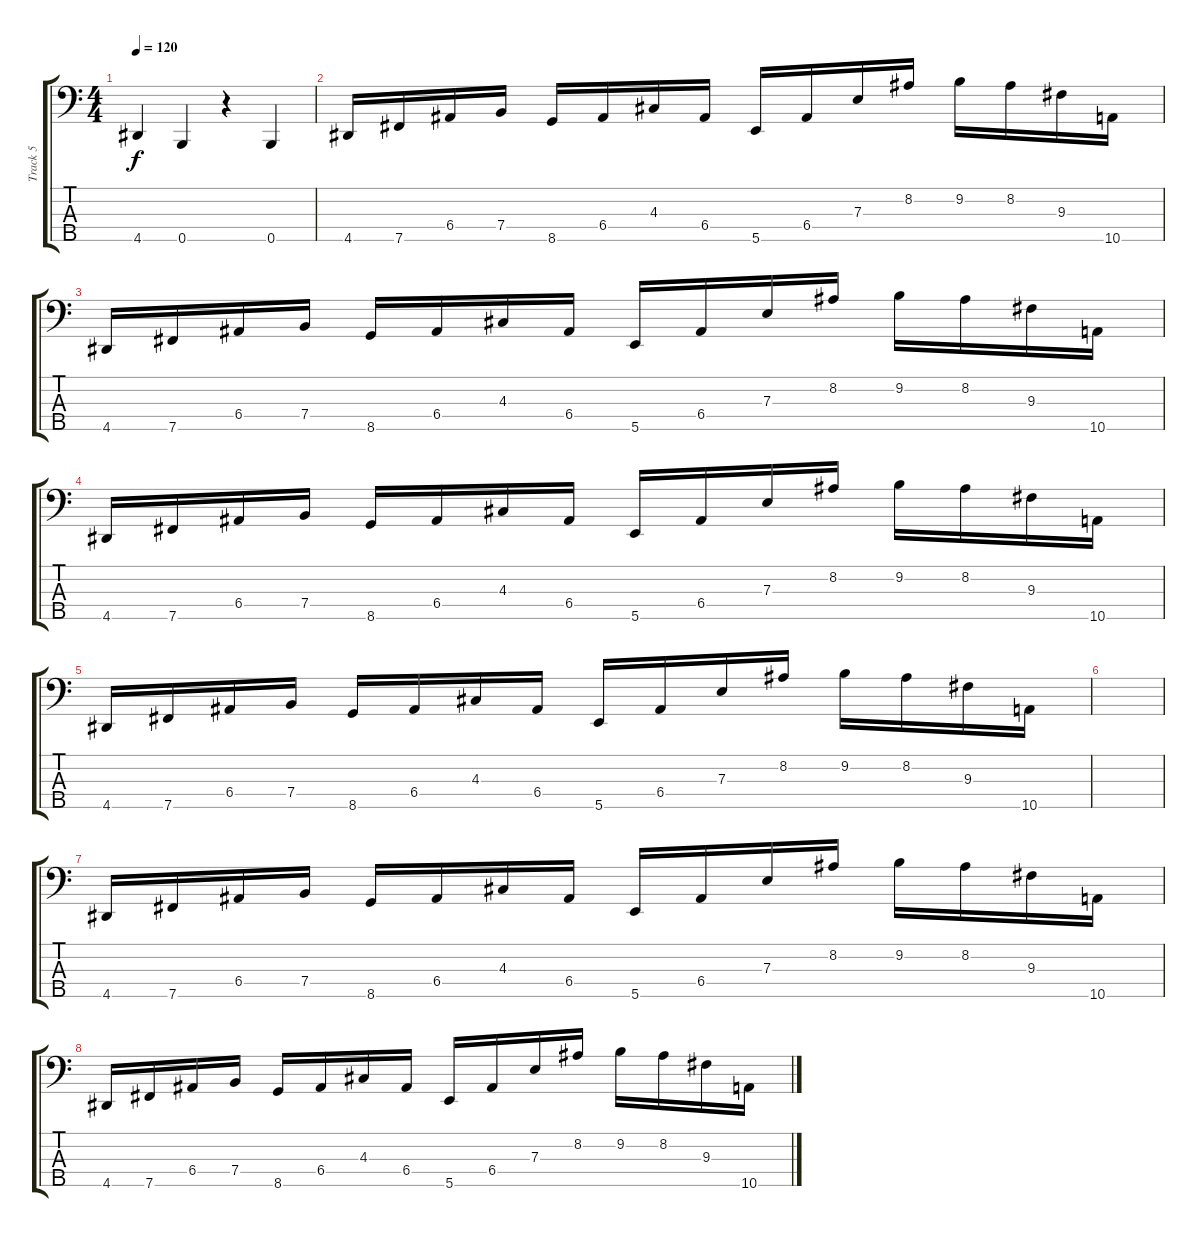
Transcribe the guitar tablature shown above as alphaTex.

\track ("Track 5" "Track 5") {instrument electricbasspick}
\staff {score tabs}
\tuning (G2 D2 A1 E1 B0) {hide}
\ts (4 4)
\tempo 120
\clef f4
\ks c
4.5.4{dy f} 0.5.4 r.4 0.5.4 |
4.5.16 7.5.16 6.4.16 7.4.16 8.5.16 6.4.16 4.3.16 6.4.16 5.5.16 6.4.16 7.3.16 8.2.16 9.2.16 8.2.16 9.3.16 10.5.16 |
4.5.16 7.5.16 6.4.16 7.4.16 8.5.16 6.4.16 4.3.16 6.4.16 5.5.16 6.4.16 7.3.16 8.2.16 9.2.16 8.2.16 9.3.16 10.5.16 |
4.5.16 7.5.16 6.4.16 7.4.16 8.5.16 6.4.16 4.3.16 6.4.16 5.5.16 6.4.16 7.3.16 8.2.16 9.2.16 8.2.16 9.3.16 10.5.16 |
4.5.16 7.5.16 6.4.16 7.4.16 8.5.16 6.4.16 4.3.16 6.4.16 5.5.16 6.4.16 7.3.16 8.2.16 9.2.16 8.2.16 9.3.16 10.5.16 |
|
4.5.16 7.5.16 6.4.16 7.4.16 8.5.16 6.4.16 4.3.16 6.4.16 5.5.16 6.4.16 7.3.16 8.2.16 9.2.16 8.2.16 9.3.16 10.5.16 |
4.5.16 7.5.16 6.4.16 7.4.16 8.5.16 6.4.16 4.3.16 6.4.16 5.5.16 6.4.16 7.3.16 8.2.16 9.2.16 8.2.16 9.3.16 10.5.16
